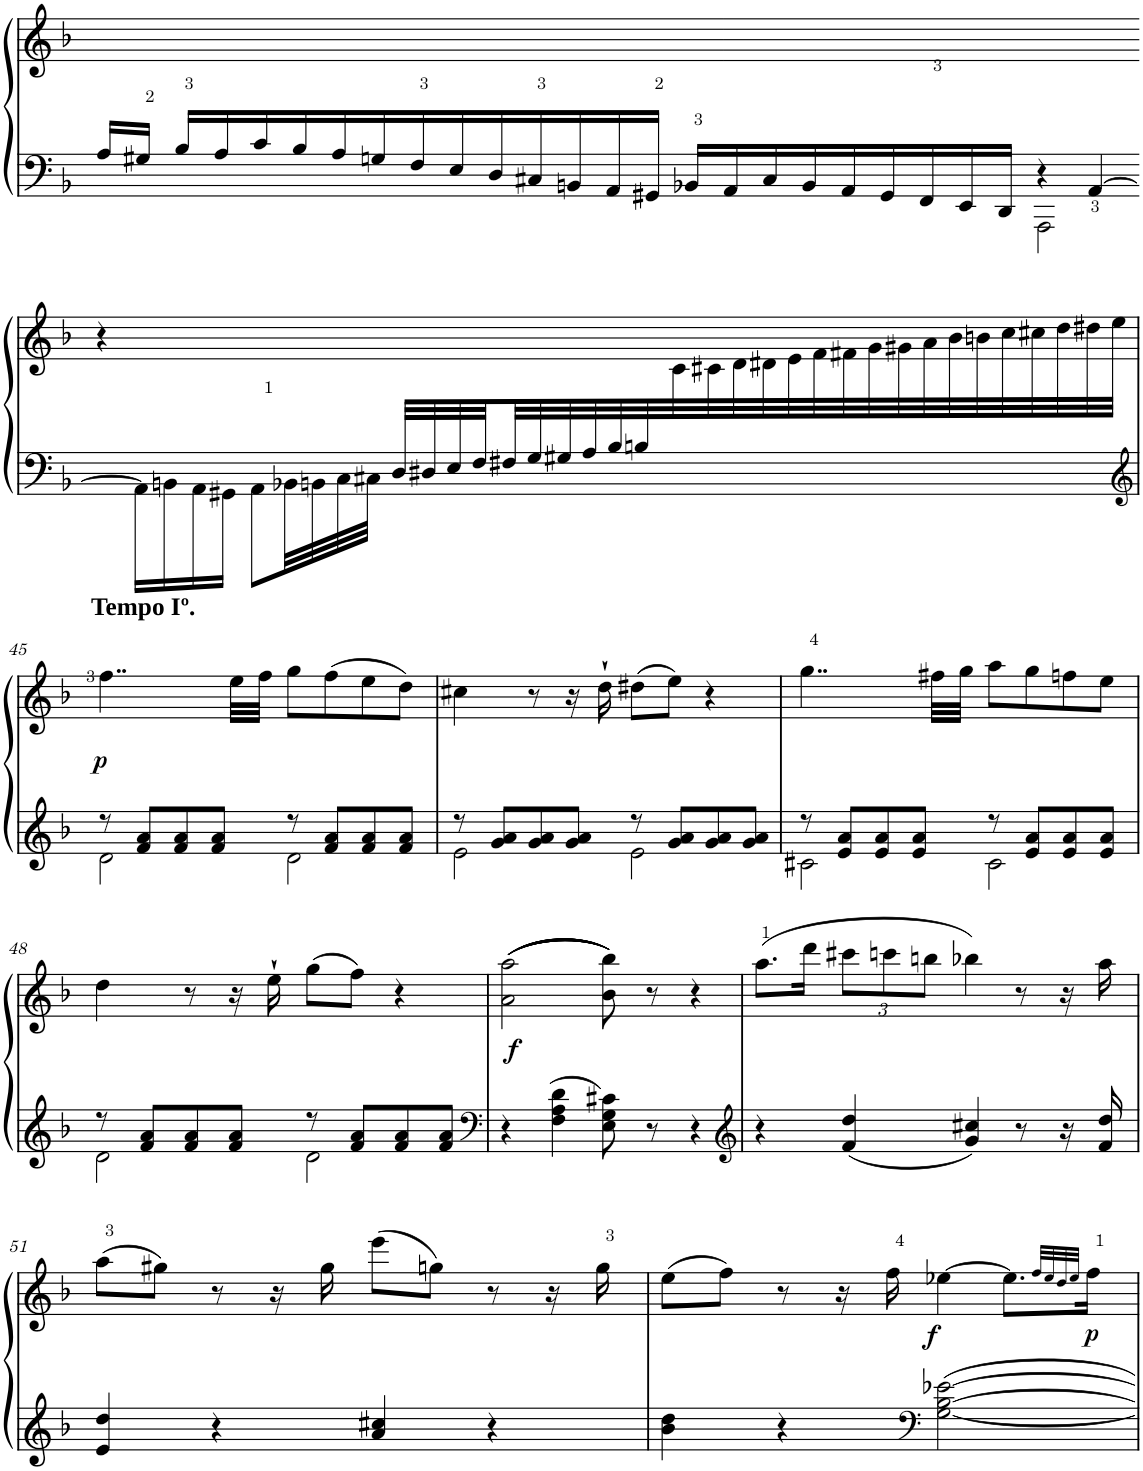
**kern	**kern	**dynam
*part1	*part1	*part1
*staff2	*staff1	*staff1/2
*I"Piano	*	*
*I'Pno	*	*
!!LO:PB:g=z
*clefF4	*clefG2	*
*k[b-]	*k[b-]	*
*M4/4	*M4/4	*
=44X3	=44X3	=44X3
*^	*	*
16A/LL	1ryy	1ryy	.
16G#X/JJ	.	.	.
16B-/LL	.	.	.
16A/	.	.	.
16c/	.	.	.
16B-/	.	.	.
16A/	.	.	.
16Gn/	.	.	.
16F/	.	.	.
16E/	.	.	.
16D/	.	.	.
16C#X/	.	.	.
16BBn/	.	.	.
16AA/	.	.	.
16GG#X/JJ	.	.	.
16BB-X/LL	.	.	.
=44X4-	=44X4-	=44X4-	=44X4-
*	*^	*	*
16AA/	2ryy	1ryy	2ryy	.
16C/	.	.	.	.
16BB-/	.	.	.	.
16AA/	.	.	.	.
16GG/	.	.	.	.
16FF/	.	.	.	.
16EE/	.	.	.	.
16DD/JJ	.	.	.	.
2AAA\	4r	.	2ryy	.
.	[4AA/	.	.	.
*	*v	*v	*	*
!!LO:LB:g=z
=44X5-	=44X5-	=44X5-	=44X5-
4ryy	1ryy	4r	.
16AA\LL]	.	4.ryy	.
16BBn\	.	.	.
16AA\	.	.	.
16GG#X\JJ	.	.	.
8AA\L	.	.	.
32BB-X\LL	.	4ryy	.
32BBn\	.	.	.
32C\	.	.	.
32C#X\JJJ	.	.	.
32D/LLL	.	.	.
32D#X/	.	.	.
32E/	.	.	.
32F/	.	.	.
32F#X/	.	8.ryy	.
32G/	.	.	.
32G#X/	.	.	.
32A/	.	.	.
32B-/	2ryy	.	.
32Bn/	.	.	.
2ryy	.	32c\	.
.	.	32c#X\	.
.	.	32d\	.
.	.	32d#X\	.
.	.	32e\	.
.	.	32f\	.
.	.	32f#X\	.
.	.	32g\	.
.	.	32g#X\	.
.	.	32a\	.
.	.	32b-\	.
.	.	32bn\	.
.	.	32cc\	.
.	.	32cc#X\	.
.	16.ryy	32dd\	.
.	.	32dd#X\	.
32ryy	.	32ee\JJJ	.
!!LO:LB:g=z
=45	=45	=45	=45
*clefG2	*	*	*
!	!	!LO:TX:a:B:t=Tempo Iº.	!
!	!	!	!LO:DY:b
8r	2d\	4..ff\	p
8f/ 8a/L	.	.	.
8f/ 8a/	.	.	.
8f/ 8a/J	.	.	.
.	.	32ee\LLL	.
.	.	32ff\JJJ	.
8r	2d\	8gg\L	.
8f/ 8a/L	.	(8ff\	.
8f/ 8a/	.	8ee\	.
8f/ 8a/J	.	8dd\J)	.
=46	=46	=46	=46
8r	2e\	4cc#X\	.
8g/ 8a/L	.	.	.
8g/ 8a/	.	8r	.
8g/ 8a/J	.	16r	.
.	.	16dd`\	.
8r	2e\	(8dd#X\L	.
8g/ 8a/L	.	8ee\J)	.
8g/ 8a/	.	4r	.
8g/ 8a/J	.	.	.
=47	=47	=47	=47
8r	2c#X\	4..gg\	.
8e/ 8a/L	.	.	.
8e/ 8a/	.	.	.
8e/ 8a/J	.	.	.
.	.	32ff#X\LLL	.
.	.	32gg\JJJ	.
8r	2c#\	8aa\L	.
8e/ 8a/L	.	8gg\	.
8e/ 8a/	.	8ffn\	.
8e/ 8a/J	.	8ee\J	.
!!LO:LB:g=z
=48	=48	=48	=48
8r	2d\	4dd\	.
8f/ 8a/L	.	.	.
8f/ 8a/	.	8r	.
8f/ 8a/J	.	16r	.
.	.	16ee`\	.
8r	2d\	(8gg\L	.
8f/ 8a/L	.	8ff\J)	.
8f/ 8a/	.	4r	.
8f/ 8a/J	.	.	.
*v	*v	*	*
=49	=49	=49
*clefF4	*	*
!	!	!LO:DY:b
4r	(((((2a\ 2aa\	f
4F\ 4A\ 4d\	.	.
8E\ 8G\ 8c#X\	8b-\ 8bb-\)))))	.
8r	8r	.
4r	4r	.
=50	=50	=50
*clefG2	*	*
4r	(8.aa\L	.
.	16ddd\Jk	.
*	*Xbrackettup	*
4f/ 4dd/	12ccc#X\L	.
.	12cccn\	.
.	12bbn\J	.
4g/ 4cc#X/	4bb-X\)	.
8r	8r	.
16r	16r	.
16f/ 16dd/	16aa\	.
!!LO:LB:g=z
=51	=51	=51
4e/ 4dd/	(8aa\L	.
.	8gg#X\J)	.
4r	8r	.
.	16r	.
.	16gg#\	.
4a/ 4cc#X/	(8eee\L	.
.	8ggn\J)	.
4r	8r	.
.	16r	.
.	16gg\	.
=52	=52	=52
*	*^	*
4b-\ 4dd\	(8ee\L	2ryy	.
.	8ff\J)	.	.
4r	8r	.	.
.	16r	.	.
.	16ff\	.	.
*clefF4	*	*	*
!	!	!	!LO:DY:b
[2G\ [2B-\ [2e-X\	[4ee-X\	4ryy	f
.	8.ee-\L]	16.ryy	.
!	!	!	!LO:DY:b
.	.	8ryy	p
.	32qff/LLL	.	.
.	32qee-/	.	.
.	32qdd/	.	.
.	32qee-/JJJ	.	.
.	16ff\Jk	.	.
.	.	32ryy	.
*	*v	*v	*
=	=	=
*-	*-	*-
